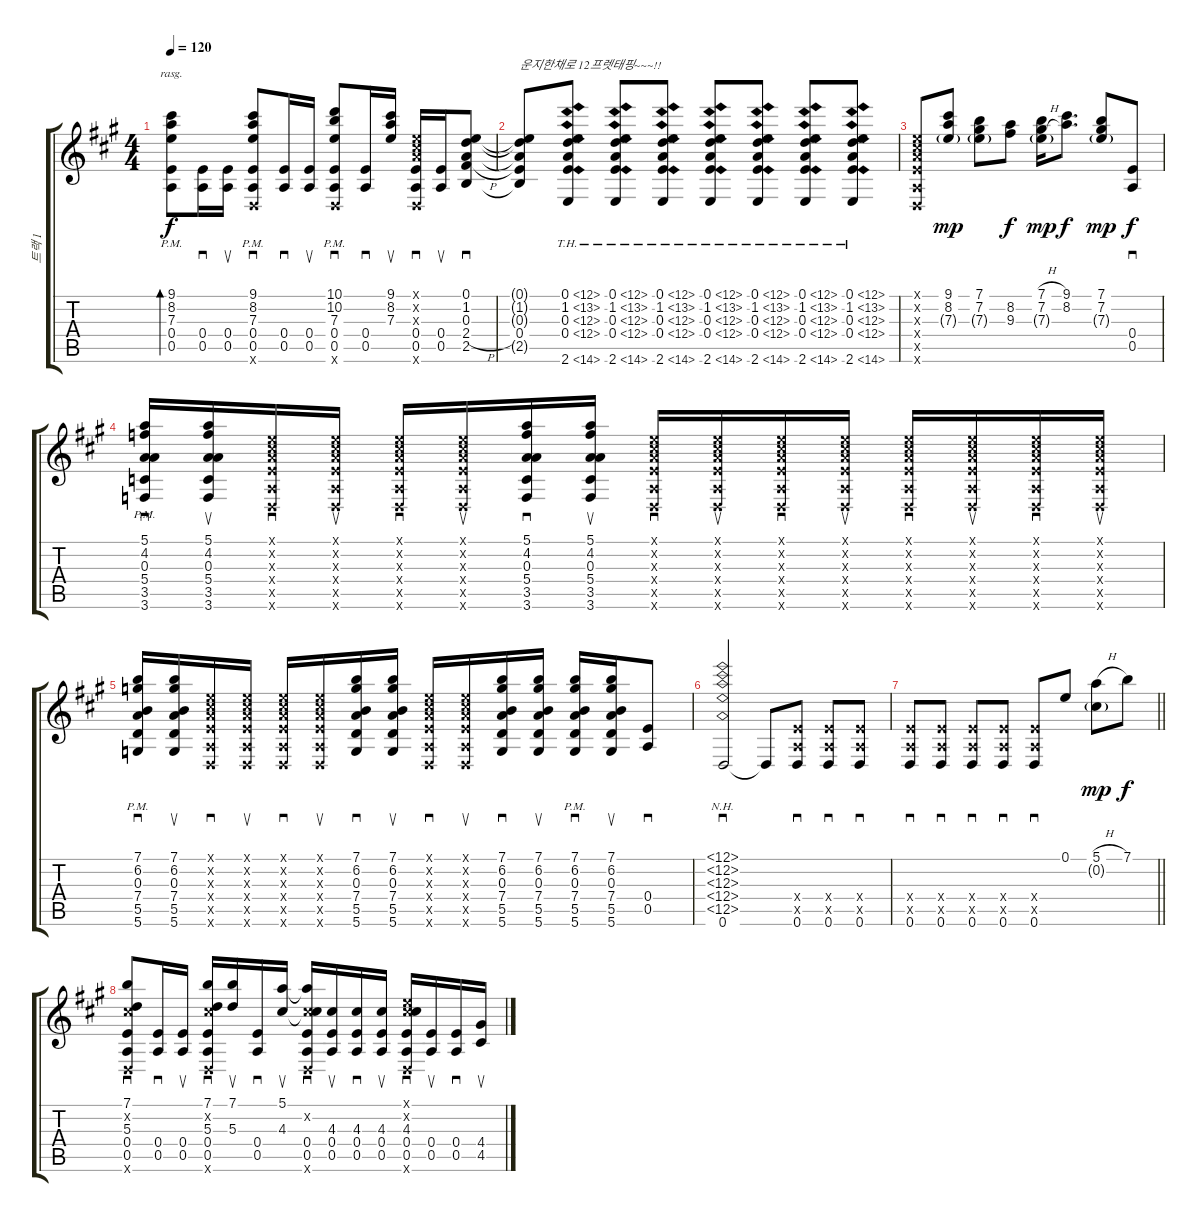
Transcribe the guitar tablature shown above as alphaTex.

\track ("트랙 1" "트랙 1") {instrument acousticguitarsteel}
\staff {score tabs}
\tuning (E4 Db4 A3 E3 A2 D2) {hide}
\ts (4 4)
\tempo 120
\clef g2
\ks a
(9.1 8.2 7.3 0.4{pm} 0.5{pm}).8{bd 240 rasg ii dy f} (0.4 0.5).16{sd} (0.4 0.5).16{su} (9.1 8.2 7.3 0.4 0.5{pm} 0.6{x}).8{sd} (0.4 0.5).16{sd} (0.4 0.5).16{su} (10.1 10.2 7.3 0.4 0.5{pm} 0.6{x}).8{sd} (0.4 0.5).16{sd} (9.1 8.2 7.3).16{su} (0.1{x} 0.2{x} 0.3{x} 0.4 0.5 0.6{x}).16{sd} (0.4 0.5).16{su} (0.1 1.2 0.3 2.4{h} 2.5).8{sd} |
(0.1{t} 1.2{t} 0.3{t} 0.4 2.5{t}).8{txt "운지한채로 12프렛태핑~~~!!"} (0.1{th 12} 1.2{th 12} 0.3{th 12} 0.4{th 12} 2.6{th 12}).8 (0.1{th 12} 1.2{th 12} 0.3{th 12} 0.4{th 12} 2.6{th 12}).8 (0.1{th 12} 1.2{th 12} 0.3{th 12} 0.4{th 12} 2.6{th 12}).8 (0.1{th 12} 1.2{th 12} 0.3{th 12} 0.4{th 12} 2.6{th 12}).8 (0.1{th 12} 1.2{th 12} 0.3{th 12} 0.4{th 12} 2.6{th 12}).8 (0.1{th 12} 1.2{th 12} 0.3{th 12} 0.4{th 12} 2.6{th 12}).8 (0.1{th 12} 1.2{th 12} 0.3{th 12} 0.4{th 12} 2.6{th 12}).8 |
(0.1{x} 0.2{x} 0.3{x} 0.4{x} 0.5{x} 0.6{x}).8 (9.1 8.2 7.3{g}).8{dy mp} (7.1 7.2 7.3{g}).8 (8.2 9.3).8{dy f} (7.1{h} 7.2{h} 7.3{g}).16{dy mp} (9.1 8.2).8{d dy f} (7.1 7.2 7.3{g}).8{dy mp} (0.4 0.5).8{sd dy f} |
(5.1 4.2 0.3 5.4{pm} 3.5{pm} 3.6{pm}).16{sd} (5.1 4.2 0.3 5.4 3.5 3.6).16{su} (0.1{x} 0.2{x} 0.3{x} 0.4{x} 0.5{x} 0.6{x}).16{sd} (0.1{x} 0.2{x} 0.3{x} 0.4{x} 0.5{x} 0.6{x}).16{su} (0.1{x} 0.2{x} 0.3{x} 0.4{x} 0.5{x} 0.6{x}).16{sd} (0.1{x} 0.2{x} 0.3{x} 0.4{x} 0.5{x} 0.6{x}).16{su} (5.1 4.2 0.3 5.4 3.5 3.6).16{sd} (5.1 4.2 0.3 5.4 3.5 3.6).16{su} (0.1{x} 0.2{x} 0.3{x} 0.4{x} 0.5{x} 0.6{x}).16{sd} (0.1{x} 0.2{x} 0.3{x} 0.4{x} 0.5{x} 0.6{x}).16{su} (0.1{x} 0.2{x} 0.3{x} 0.4{x} 0.5{x} 0.6{x}).16{sd} (0.1{x} 0.2{x} 0.3{x} 0.4{x} 0.5{x} 0.6{x}).16{su} (0.1{x} 0.2{x} 0.3{x} 0.4{x} 0.5{x} 0.6{x}).16{sd} (0.1{x} 0.2{x} 0.3{x} 0.4{x} 0.5{x} 0.6{x}).16{su} (0.1{x} 0.2{x} 0.3{x} 0.4{x} 0.5{x} 0.6{x}).16{sd} (0.1{x} 0.2{x} 0.3{x} 0.4{x} 0.5{x} 0.6{x}).16{su} |
(7.1 6.2 0.3 7.4{pm} 5.5{pm} 5.6{pm}).16{sd} (7.1 6.2 0.3 7.4 5.5 5.6).16{su} (0.1{x} 0.2{x} 0.3{x} 0.4{x} 0.5{x} 0.6{x}).16{sd} (0.1{x} 0.2{x} 0.3{x} 0.4{x} 0.5{x} 0.6{x}).16{su} (0.1{x} 0.2{x} 0.3{x} 0.4{x} 0.5{x} 0.6{x}).16{sd} (0.1{x} 0.2{x} 0.3{x} 0.4{x} 0.5{x} 0.6{x}).16{su} (7.1 6.2 0.3 7.4 5.5 5.6).16{sd} (7.1 6.2 0.3 7.4 5.5 5.6).16{su} (0.1{x} 0.2{x} 0.3{x} 0.4{x} 0.5{x} 0.6{x}).16{sd} (0.1{x} 0.2{x} 0.3{x} 0.4{x} 0.5{x} 0.6{x}).16{su} (7.1 6.2 0.3 7.4 5.5 5.6).16{sd} (7.1 6.2 0.3 7.4 5.5 5.6).16{su} (7.1 6.2 0.3 7.4{pm} 5.5{pm} 5.6{pm}).16{sd} (7.1 6.2 0.3 7.4 5.5 5.6).16{su} (0.4 0.5).8{sd} |
(12.1{nh} 12.2{nh} 12.3{nh} 12.4{nh} 12.5{nh} 0.6).2{sd} 0.6{t}.8 (0.4{x} 0.5{x} 0.6).8{sd} (0.4{x} 0.5{x} 0.6).8{sd} (0.4{x} 0.5{x} 0.6).8{sd} |
\barLineRight lightlight
(0.4{x} 0.5{x} 0.6).8{sd} (0.4{x} 0.5{x} 0.6).8{sd} (0.4{x} 0.5{x} 0.6).8{sd} (0.4{x} 0.5{x} 0.6).8{sd} (0.4{x} 0.5{x} 0.6).8{sd} 0.1.8 (5.1{h} 0.2{g}).8{dy mp} 7.1.8{dy f} |
(7.1 0.2{x} 5.3 0.4 0.5 0.6{x}).8{sd} (0.4 0.5).16{sd} (0.4 0.5).16{su} (7.1 0.2{x} 5.3 0.4 0.5 0.6{x}).16{sd} (7.1 5.3).16{su} (0.4 0.5).16{sd} (5.1 4.3).16{su} (5.1{t} 0.2{x} 4.3{t} 0.4 0.5 0.6{x}).16{sd} (4.3 0.4 0.5).16{su} (4.3 0.4 0.5).16{sd} (4.3 0.4 0.5).16{su} (0.1{x} 0.2{x} 4.3 0.4 0.5 0.6{x}).16{sd} (0.4 0.5).16{su} (0.4 0.5).16{sd} (4.4 4.5).16{su}
